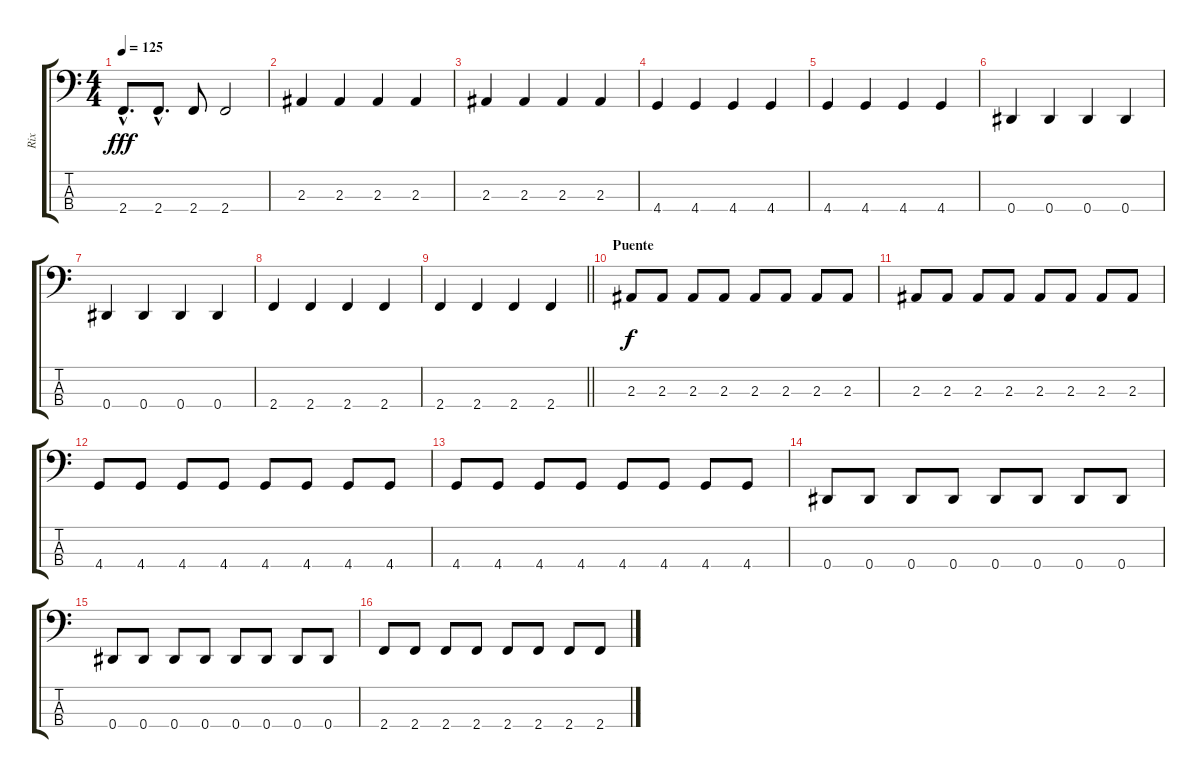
\track ("Rix" "Rix") {instrument electricbasspick}
\staff {score tabs}
\tuning (Gb2 Db2 Ab1 Eb1) {hide}
\ts (4 4)
\tempo 125
\clef f4
\ks c
2.4{hac}.8{d dy fff} 2.4{hac}.8{d} 2.4.8 2.4.2 |
2.3.4 2.3.4 2.3.4 2.3.4 |
2.3.4 2.3.4 2.3.4 2.3.4 |
4.4.4 4.4.4 4.4.4 4.4.4 |
4.4.4 4.4.4 4.4.4 4.4.4 |
0.4.4 0.4.4 0.4.4 0.4.4 |
0.4.4 0.4.4 0.4.4 0.4.4 |
2.4.4 2.4.4 2.4.4 2.4.4 |
\barLineRight lightlight
2.4.4 2.4.4 2.4.4 2.4.4 |
\section ("" "Puente")
2.3.8{dy f} 2.3.8 2.3.8 2.3.8 2.3.8 2.3.8 2.3.8 2.3.8 |
2.3.8 2.3.8 2.3.8 2.3.8 2.3.8 2.3.8 2.3.8 2.3.8 |
4.4.8 4.4.8 4.4.8 4.4.8 4.4.8 4.4.8 4.4.8 4.4.8 |
4.4.8 4.4.8 4.4.8 4.4.8 4.4.8 4.4.8 4.4.8 4.4.8 |
0.4.8 0.4.8 0.4.8 0.4.8 0.4.8 0.4.8 0.4.8 0.4.8 |
0.4.8 0.4.8 0.4.8 0.4.8 0.4.8 0.4.8 0.4.8 0.4.8 |
2.4.8 2.4.8 2.4.8 2.4.8 2.4.8 2.4.8 2.4.8 2.4.8
